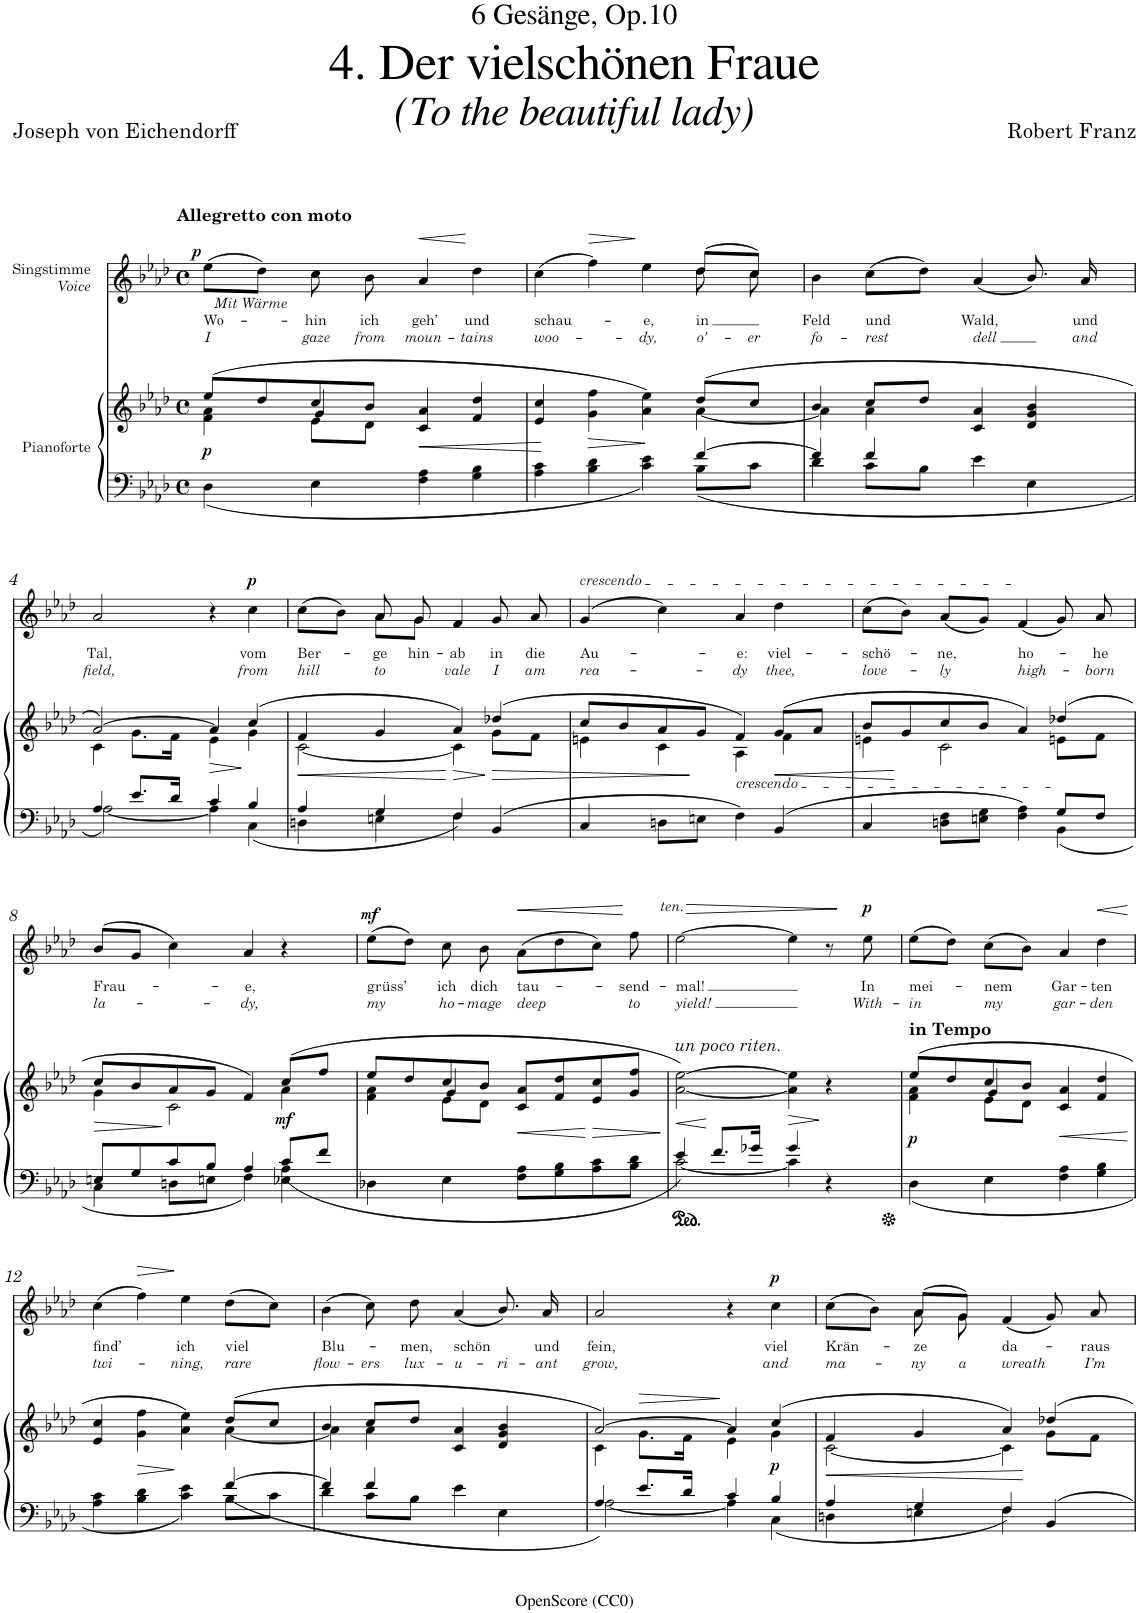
**kern	**kern	**dynam	**kern	**text	**text	**dynam
*part2	*part2	*part2	*part1	*part1	*part1	*part1
*staff3	*staff2	*staff2/3	*staff1	*staff1	*staff1	*staff1
*I"Pianoforte	*	*	*I"Singstimme Voice	*	*	*
*I'Pno	*	*	*	*	*	*
*clefF4	*clefG2	*	*clefG2	*	*	*
*k[b-e-a-d-]	*k[b-e-a-d-]	*	*k[b-e-a-d-]	*	*	*
*M4/4	*M4/4	*	*M4/4	*	*	*
*met(c)	*met(c)	*	*met(c)	*	*	*
=1	=1	=1	=1	=1	=1	=1
*	*^	*	*	*	*	*
*	*	*^	*	*	*	*	*
!	!	!	!	!	!LO:TX:a:B:t=Allegretto con moto	!	!	!
!	!	!	!	!	!LO:TX:b:i:t=Mit Wärme	!	!	!
!	!	!	!	!LO:DY:b	!	!LO:LY:b	!LO:LY:b	!LO:DY:a
4D-\	(8ee-/L	4f\ 4a-\	4ryy	p	(8ee-\L	Wo-	I	p
.	8dd-/	.	.	.	8dd-\J)	.	.	.
!	!	!	!	!	!	!LO:LY:b	!LO:LY:b	!
4E-\	8cc/	8e-\L	4g/	.	8cc\	-hin	gaze	.
!	!	!	!	!	!	!LO:LY:b	!LO:LY:b	!
.	8b-/J	8d-\J	.	.	8b-\	ich	from	.
!	!	!	!	!LO:HP:b	!	!LO:LY:b	!LO:LY:b	!LO:HP:b
4F\ 4A-\	4c/ 4a-/	2ryy	2ryy	<	4a-/	geh’	moun-	<
!	!	!	!	!	!	!LO:LY:b	!LO:LY:b	!
4G\ 4B-\	4f/ 4dd-/	.	.	.	4dd-\	und	-tains	[
*	*v	*v	*v	*	*	*	*	*
.	.	[	.	.	.	.
=2	=2	=2	=2	=2	=2	=2
*^	*^	*	*	*	*	*
*	*	*	*^	*	*	*	*	*
!	!	!	!	!	!	!	!LO:LY:b	!LO:LY:b	!
*	*	*	*	*	*	*^	*	*	*
4A-\ 4c\	2.ryy	4e-/ 4cc/	2.ryy	1ryy	.	(4cc\	2ryy	schau-	woo-	.
!	!	!	!	!	!LO:HP:b	!	!	!	!	!LO:HP:b
4B-\ 4d-\	.	4g\ 4ff\	.	.	>	4ff\)	.	.	.	>
!	!	!	!	!	!	!	!	!LO:LY:b	!LO:LY:b	!
4c\ 4e-\	.	4a-\ 4ee-\)	.	.	]	4ee-\	4ryy	-e,	-dy,	]
!	!	!	!	!	!	!	!	!LO:LY:b	!LO:LY:b	!
[4f/	8B-\L	(8dd-/L	[4a-\	.	.	(8dd-/L	8dd-\	in	o’-	.
!	!	!	!	!	!	!	!	!	!LO:LY:b	!
.	8c\J	8cc/J	.	.	.	8cc/J)	8cc\	.	-er	.
*	*	*	*v	*v	*	*	*	*	*	*
=3	=3	=3	=3	=3	=3	=3	=3	=3	=3
!	!	!	!	!	!	!	!LO:LY:b	!LO:LY:b	!
*	*	*	*	*	*v	*v	*	*	*
4f/]	4d-\	4b-/	4a-\]	.	4b-\	Feld	fo-	.
!	!	!	!	!	!	!LO:LY:b	!LO:LY:b	!
4f/	8c\L	8cc/L	4a-\	.	(8cc\L	und	-rest	.
.	8B-\J	8dd-/J	.	.	8dd-\J)	.	.	.
!	!	!	!	!	!	!LO:LY:b	!LO:LY:b	!
4e-\	2ryy	4c/ 4a-/	2ryy	.	(4a-/	Wald,	dell	.
4E-\	.	4d-/ 4g/ 4b-/	.	.	8.b-/)	.	.	.
!	!	!	!	!	!	!LO:LY:b	!LO:LY:b	!
.	.	.	.	.	16a-/	und	and	.
!!LO:LB:g=z
=4	=4	=4	=4	=4	=4	=4	=4	=4
!	!	!	!	!	!	!LO:LY:b	!LO:LY:b	!
4A-/	[2A-\	[2a-/)	4c\	.	2a-/	Tal,	field,	.
8.e-/L	.	.	8.g\L	.	.	.	.	.
16d-/Jk	.	.	16f\Jk	.	.	.	.	.
!	!	!	!	!LO:HP:b	!	!	!	!
4c/	4A-\]	4a-/]	4e-\	>	4r	.	.	.
!	!	!	!	!	!	!LO:LY:b	!LO:LY:b	!LO:DY:a
4B-/	4C\	(4cc/	4g\	]	4cc\	vom	from	p
=5	=5	=5	=5	=5	=5	=5	=5	=5
!	!	!	!	!LO:HP:b	!	!LO:LY:b	!LO:LY:b	!
*	*	*	*	*	*^	*	*	*
4A-/	4Dn\	4f/	[2c\	<	(8cc\L	4ryy	Ber-	hill	.
.	.	.	.	.	8b-\J)	.	.	.	.
!	!	!	!	!	!	!	!LO:LY:b	!LO:LY:b	!
4G/	4En\	4g/	.	.	8a-/	8a-\L	-ge	to	.
!	!	!	!	!	!	!	!LO:LY:b	!	!
.	.	.	.	.	8g/	8g\J	hin-	.	.
!	!	!	!	!LO:HP:n=1:b	!	!	!LO:LY:b	!LO:LY:b	!
4F/	4F\	4a-/)	4c\]	[ >	4f/	2ryy	-ab	vale	.
!	!	!	!	!LO:HP:n=1:b	!	!	!LO:LY:b	!LO:LY:b	!
4BB-/	4ryy	(4dd-X/	8g\L	] >	8g/	.	in	I	.
!	!	!	!	!	!	!	!LO:LY:b	!LO:LY:b	!
.	.	.	8f\J	.	8a-/	.	die	am	.
*v	*v	*	*	*	*v	*v	*	*	*
=6	=6	=6	=6	=6	=6	=6	=6
!	!	!	!	!LO:TX:a:i:t=crescendo	!	!	!
!	!	!	!	!	!LO:LY:b	!LO:LY:b	!
4C/	8cc/L	4en\	.	(4g/	Au-	rea-	.
.	8b-/	.	.	.	.	.	.
8Dn\L	8a-/	4c\	.	4cc\)	.	.	.
8En\J	8g/J	.	]	.	.	.	.
!	!LO:TX:b:i:t=crescendo	!	!	!	!	!	!
!	!	!	!	!	!LO:LY:b	!LO:LY:b	!
4F\	4f/)	4A-\	.	4a-/	-e:	-dy	.
!	!	!	!LO:HP:b	!	!LO:LY:b	!LO:LY:b	!
4BB-/	(8g/L	4f\	<	4dd-\	viel-	thee,	.
.	8a-/J	.	.	.	.	.	.
=7	=7	=7	=7	=7	=7	=7	=7
*^	*	*	*	*	*	*	*
!	!	!	!	!	!	!LO:LY:b	!LO:LY:b	!
4C/	2.ryy	8b-/L	4en\	.	(8cc\L	-schö-	love-	.
.	.	8g/	.	[	8b-\J)	.	.	.
!	!	!	!	!	!	!LO:LY:b	!LO:LY:b	!
8Dn\ 8F\L	.	8cc/	2c\	.	(8a-/L	-ne,	-ly	.
8En\ 8G\J	.	8b-/J	.	.	8g/J)	.	.	.
!	!	!	!	!	!	!LO:LY:b	!LO:LY:b	!
4F\ 4A-\	.	4a-/)	.	.	(4f/	ho-	high-	.
8G/L	4BB-\	(4dd-X/	8en\L	.	8g/)	.	.	.
!	!	!	!	!	!	!LO:LY:b	!LO:LY:b	!
8F/J	.	.	8f\J	.	8a-/	-he	-born	.
!!LO:LB:g=z
=8	=8	=8	=8	=8	=8	=8	=8	=8
!	!	!	!	!LO:HP:b	!	!LO:LY:b	!LO:LY:b	!
8En/L	4C\	8cc/L	4g\	>	(8b-/L	Frau-	la-	.
8G/	.	8b-/	.	.	8g/J	.	.	.
8c/	8Dn\L	8a-/	2c\	]	4cc\)	.	.	.
8B-/J	8En\J	8g/J	.	.	.	.	.	.
!	!	!	!	!	!	!LO:LY:b	!LO:LY:b	!
4A-/	4F\	4f/)	.	.	4a-/	-e,	-dy,	.
!	!	!	!	!LO:DY:b	!	!	!	!
8c/L	4E-X\ 4A-\	(8cc/L	4a-\	mf	4r	.	.	.
8f/J	.	8ff/J	.	.	.	.	.	.
*v	*v	*	*	*	*	*	*	*
=9	=9	=9	=9	=9	=9	=9	=9
*	*	*^	*	*	*	*	*
!	!	!	!	!	!	!LO:LY:b	!LO:LY:b	!LO:DY:a
4D-X\	8ee-/L	4f\ 4a-\	4ryy	.	(8ee-\L	grüss’	my	mf
.	8dd-/	.	.	.	8dd-\J)	.	.	.
!	!	!	!	!	!	!LO:LY:b	!LO:LY:b	!
4E-\	8cc/	8e-\L	4g/	.	8cc\	ich	ho-	.
!	!	!	!	!	!	!LO:LY:b	!LO:LY:b	!
.	8b-/J	8d-\J	.	.	8b-\	dich	-mage	.
!	!	!	!	!LO:HP:b	!	!LO:LY:b	!LO:LY:b	!LO:HP:b
8F\ 8A-\L	8c/ 8a-/L	2ryy	2ryy	<	(8a-\L	tau-	deep	<
8G\ 8B-\	8f/ 8dd-/	.	.	.	8dd-\	.	.	.
!	!	!	!	!LO:HP:n=1:b	!	!	!	!
8A-\ 8c\	8e-/ 8cc/	.	.	[ >	8cc\J)	.	.	.
!	!	!	!	!	!	!LO:LY:b	!LO:LY:b	!
8B-\ 8d-\J	8g/ 8ff/J	.	.	.	8ff\	-send-	to	[
*	*v	*v	*v	*	*	*	*	*
.	.	]	.	.	.	.
=10	=10	=10	=10	=10	=10	=10
*^	*	*	*	*	*	*
!	!	!	!	!LO:TX:a:i:t=ten.	!	!	!
!	!	!LO:TX:a:i:t=un poco riten.	!	!	!	!	!
!	!	!	!	!	!LO:LY:b	!LO:LY:b	!LO:HP:b
4e-/	[2c\	[2a-\ [2ee-\)	.	[2ee-~\	-mal!	yield!	>
8.f/L	.	.	.	.	.	.	.
16g-X/Jk	.	.	.	.	.	.	.
4g-/	4c\]	4a-\] 4ee-\]	.	4ee-\]	.	.	.
4r	4ryy	4r	.	8r	.	.	.
!	!	!	!	!	!LO:LY:b	!LO:LY:b	!LO:DY:n=1:a
.	.	.	.	8ee-\	In	With-	] p
*v	*v	*	*	*	*	*	*
=11	=11	=11	=11	=11	=11	=11
*	*^	*	*	*	*	*
*	*	*^	*	*	*	*	*
!	!LO:TX:a:B:t=in Tempo	!	!	!	!	!	!	!
!	!	!	!	!LO:DY:b	!	!LO:LY:b	!LO:LY:b	!
4D-\	(8ee-/L	4f\ 4a-\	4ryy	p	(8ee-\L	mei-	-in	.
.	8dd-/	.	.	.	8dd-\J)	.	.	.
!	!	!	!	!	!	!LO:LY:b	!LO:LY:b	!
4E-\	8cc/	8e-\L	4g/	.	(8cc\L	-nem	my	.
.	8b-/J	8d-\J	.	.	8b-\J)	.	.	.
!	!	!	!	!LO:HP:b	!	!LO:LY:b	!LO:LY:b	!
4F\ 4A-\	4c/ 4a-/	2ryy	2ryy	<	4a-/	Gar-	gar-	.
!	!	!	!	!	!	!LO:LY:b	!LO:LY:b	!LO:HP:b
4G\ 4B-\	4f/ 4dd-/	.	.	.	4dd-\	-ten	-den	<
*	*v	*v	*v	*	*	*	*	*
.	.	[	.	.	.	[
!!LO:LB:g=z
=12	=12	=12	=12	=12	=12	=12
*^	*^	*	*	*	*	*
!	!	!	!	!	!	!LO:LY:b	!LO:LY:b	!
4A-\ 4c\	2.ryy	4e-/ 4cc/	2.ryy	.	(4cc\	find’	twi-	.
!	!	!	!	!LO:HP:b	!	!	!	!LO:HP:b
4B-\ 4d-\	.	4g\ 4ff\	.	>	4ff\)	.	.	>
!	!	!	!	!	!	!LO:LY:b	!LO:LY:b	!
4c\ 4e-\	.	4a-\ 4ee-\)	.	]	4ee-\	ich	-ning,	]
!	!	!	!	!	!	!LO:LY:b	!LO:LY:b	!
[4f/	8B-\L	(8dd-/L	[4a-\	.	(8dd-\L	viel	rare	.
.	8c\J	8cc/J	.	.	8cc\J)	.	.	.
=13	=13	=13	=13	=13	=13	=13	=13	=13
!	!	!	!	!	!	!LO:LY:b	!LO:LY:b	!
4f/]	4d-\	4b-/	4a-\]	.	(4b-\	Blu-	flow-	.
!	!	!	!	!	!	!	!LO:LY:b	!
4f/	8c\L	8cc/L	4a-\	.	8cc\)	.	-ers	.
!	!	!	!	!	!	!LO:LY:b	!LO:LY:b	!
.	8B-\J	8dd-/J	.	.	8dd-\	-men,	lux-	.
!	!	!	!	!	!	!LO:LY:b	!LO:LY:b	!
4e-\	2ryy	4c/ 4a-/	2ryy	.	(4a-/	schön	-u-	.
!	!	!	!	!	!	!	!LO:LY:b	!
4E-\	.	4d-/ 4g/ 4b-/	.	.	8.b-/)	.	-ri-	.
!	!	!	!	!	!	!LO:LY:b	!LO:LY:b	!
.	.	.	.	.	16a-/	und	-ant	.
=14	=14	=14	=14	=14	=14	=14	=14	=14
!	!	!	!	!	!	!LO:LY:b	!LO:LY:b	!
4A-/	[2A-\	[2a-/)	4c\	.	2a-/	fein,	grow,	.
!	!	!	!	!LO:HP:b	!	!	!	!
8.e-/L	.	.	8.g\L	>	.	.	.	.
16d-/Jk	.	.	16f\Jk	.	.	.	.	.
4c/	4A-\]	4a-/]	4e-\	.	4r	.	.	.
!	!	!	!	!LO:DY:b	!	!LO:LY:b	!LO:LY:b	!LO:DY:a
4B-/	4C\	(4cc/	4g\	p	4cc\	viel	and	p
=15	=15	=15	=15	=15	=15	=15	=15	=15
!	!	!	!	!	!	!LO:LY:b	!LO:LY:b	!
*	*	*	*	*	*^	*	*	*
4A-/	4Dn\	4f/	[2c\	.	(8cc\L	4ryy	Krän-	ma-	.
.	.	.	.	.	8b-\J)	.	.	.	.
!	!	!	!	!	!	!	!LO:LY:b	!LO:LY:b	!
4G/	4En\	4g/	.	.	(8a-/L	8a-\	-ze	-ny	.
!	!	!	!	!	!	!	!	!LO:LY:b	!
.	.	.	.	.	8g/J)	8g\	.	a	.
!	!	!	!	!	!	!	!LO:LY:b	!LO:LY:b	!
4F/	4F\	4a-/)	4c\]	.	(4f/	2ryy	da-	wreath	.
4BB-/	4ryy	4dd-X/	8g\L	]	8g/)	.	.	.	.
!	!	!	!	!	!	!	!LO:LY:b	!LO:LY:b	!
.	.	.	8f\J	.	8a-/	.	-raus	I’m	.
*v	*v	*	*	*	*v	*v	*	*	*
*	*v	*v	*	*	*	*	*
=	=	=	=	=	=	=
*-	*-	*-	*-	*-	*-	*-
